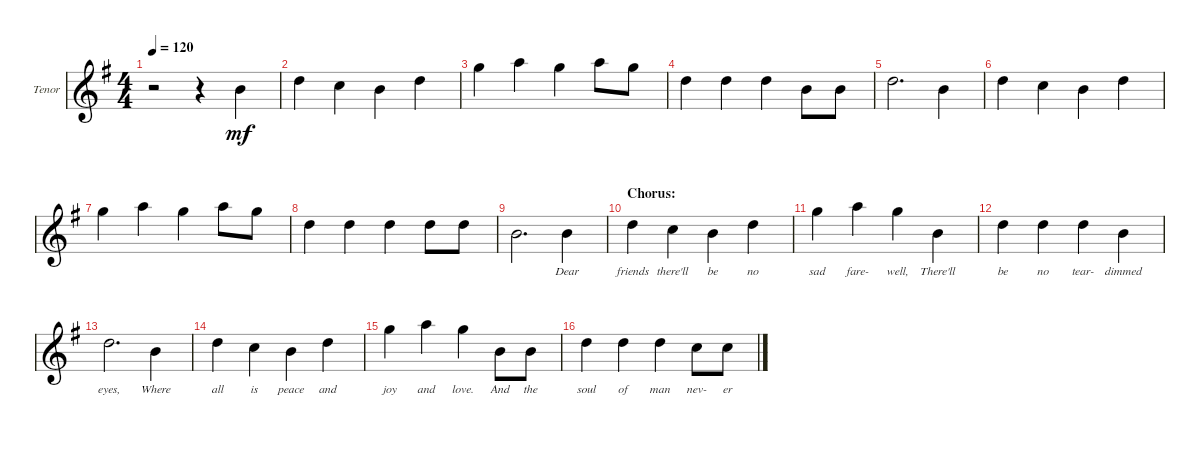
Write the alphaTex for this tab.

\defaultSystemsLayout 4
\bracketExtendMode groupsimilarinstruments
\firstSystemTrackNameOrientation horizontal
\otherSystemsTrackNameOrientation horizontal
\track ("Tenor" "Tenor") {instrument acousticguitarsteel}
\staff {score}
\tuning (E4 B3 G3 D3 A2 E2)
\ts (4 4)
\scale
0.223315
\tempo 120
\accidentals auto
\clef g2
\ottava regular
\simile none
\scale
0.513944
\ks g
r.2{dy mf instrument acousticguitarsteel} r.4 0.2.4{lyrics (0 "") lyrics (1 "") lyrics (2 "") lyrics (3 "") lyrics (4 "")} |
\scale
0.262052
\scale
0.243028 3.2.4{lyrics (0 "") lyrics (1 "") lyrics (2 "") lyrics (3 "") lyrics (4 "")} 1.2.4{lyrics (0 "") lyrics (1 "") lyrics (2 "") lyrics (3 "") lyrics (4 "")} 0.2.4{lyrics (0 "") lyrics (1 "") lyrics (2 "") lyrics (3 "") lyrics (4 "")} 3.2.4{lyrics (0 "") lyrics (1 "") lyrics (2 "") lyrics (3 "") lyrics (4 "")} |
\scale
0.327631
\scale
0.243028 3.1.4{lyrics (0 "") lyrics (1 "") lyrics (2 "") lyrics (3 "") lyrics (4 "")} 5.1.4{lyrics (0 "") lyrics (1 "") lyrics (2 "") lyrics (3 "") lyrics (4 "")} 3.1.4{lyrics (0 "") lyrics (1 "") lyrics (2 "") lyrics (3 "") lyrics (4 "")} 5.1.8{lyrics (0 "") lyrics (1 "") lyrics (2 "") lyrics (3 "") lyrics (4 "")} 3.1.8{lyrics (0 "") lyrics (1 "") lyrics (2 "") lyrics (3 "") lyrics (4 "")} |
\scale
0.187423
\scale
0.333333 3.2.4{lyrics (0 "") lyrics (1 "") lyrics (2 "") lyrics (3 "") lyrics (4 "")} 3.2.4{lyrics (0 "") lyrics (1 "") lyrics (2 "") lyrics (3 "") lyrics (4 "")} 3.2.4{lyrics (0 "") lyrics (1 "") lyrics (2 "") lyrics (3 "") lyrics (4 "")} 0.2.8{lyrics (0 "") lyrics (1 "") lyrics (2 "") lyrics (3 "") lyrics (4 "")} 0.2.8{lyrics (0 "") lyrics (1 "") lyrics (2 "") lyrics (3 "") lyrics (4 "")} |
\scale
0.333333 3.2.2{d lyrics (0 "") lyrics (1 "") lyrics (2 "") lyrics (3 "") lyrics (4 "")} 0.2.4{lyrics (0 "") lyrics (1 "") lyrics (2 "") lyrics (3 "") lyrics (4 "")} |
\scale
0.333333 3.2.4{lyrics (0 "") lyrics (1 "") lyrics (2 "") lyrics (3 "") lyrics (4 "")} 1.2.4{lyrics (0 "") lyrics (1 "") lyrics (2 "") lyrics (3 "") lyrics (4 "")} 0.2.4{lyrics (0 "") lyrics (1 "") lyrics (2 "") lyrics (3 "") lyrics (4 "")} 3.2.4{lyrics (0 "") lyrics (1 "") lyrics (2 "") lyrics (3 "") lyrics (4 "")} |
\scale
0.333333 3.1.4{lyrics (0 "") lyrics (1 "") lyrics (2 "") lyrics (3 "") lyrics (4 "")} 5.1.4{lyrics (0 "") lyrics (1 "") lyrics (2 "") lyrics (3 "") lyrics (4 "")} 3.1.4{lyrics (0 "") lyrics (1 "") lyrics (2 "") lyrics (3 "") lyrics (4 "")} 5.1.8{lyrics (0 "") lyrics (1 "") lyrics (2 "") lyrics (3 "") lyrics (4 "")} 3.1.8{lyrics (0 "") lyrics (1 "") lyrics (2 "") lyrics (3 "") lyrics (4 "")} |
\scale
0.333333 3.2.4{lyrics (0 "") lyrics (1 "") lyrics (2 "") lyrics (3 "") lyrics (4 "")} 3.2.4{lyrics (0 "") lyrics (1 "") lyrics (2 "") lyrics (3 "") lyrics (4 "")} 3.2.4{lyrics (0 "") lyrics (1 "") lyrics (2 "") lyrics (3 "") lyrics (4 "")} 3.2.8{lyrics (0 "") lyrics (1 "") lyrics (2 "") lyrics (3 "") lyrics (4 "")} 3.2.8{lyrics (0 "") lyrics (1 "") lyrics (2 "") lyrics (3 "") lyrics (4 "")} |
\scale
0.333333 0.2.2{d lyrics (0 "") lyrics (1 "") lyrics (2 "") lyrics (3 "") lyrics (4 "")} 0.2.4{lyrics (0 "Dear") lyrics (1 "") lyrics (2 "") lyrics (3 "") lyrics (4 "")} |
\section ("" "Chorus:")
\scale
0.333333 3.2.4{lyrics (0 "friends") lyrics (1 "") lyrics (2 "") lyrics (3 "") lyrics (4 "")} 1.2.4{lyrics (0 "there'll") lyrics (1 "") lyrics (2 "") lyrics (3 "") lyrics (4 "")} 0.2.4{lyrics (0 "be") lyrics (1 "") lyrics (2 "") lyrics (3 "") lyrics (4 "")} 3.2.4{lyrics (0 "no") lyrics (1 "") lyrics (2 "") lyrics (3 "") lyrics (4 "")} |
\scale
0.333333 3.1.4{lyrics (0 "sad") lyrics (1 "") lyrics (2 "") lyrics (3 "") lyrics (4 "")} 5.1.4{lyrics (0 "fare-") lyrics (1 "") lyrics (2 "") lyrics (3 "") lyrics (4 "")} 3.1.4{lyrics (0 "well,") lyrics (1 "") lyrics (2 "") lyrics (3 "") lyrics (4 "")} 0.2.4{lyrics (0 "There'll") lyrics (1 "") lyrics (2 "") lyrics (3 "") lyrics (4 "")} |
\scale
0.333333 7.3.4{lyrics (0 "be") lyrics (1 "") lyrics (2 "") lyrics (3 "") lyrics (4 "")} 7.3.4{lyrics (0 "no") lyrics (1 "") lyrics (2 "") lyrics (3 "") lyrics (4 "")} 7.3.4{lyrics (0 "tear-") lyrics (1 "") lyrics (2 "") lyrics (3 "") lyrics (4 "")} 4.3.4{lyrics (0 "dimmed") lyrics (1 "") lyrics (2 "") lyrics (3 "") lyrics (4 "")} |
\scale
0.333333 7.3.2{d lyrics (0 "eyes,") lyrics (1 "") lyrics (2 "") lyrics (3 "") lyrics (4 "")} 0.2.4{lyrics (0 "Where") lyrics (1 "") lyrics (2 "") lyrics (3 "") lyrics (4 "")} |
\scale
0.333333 3.2.4{lyrics (0 "all") lyrics (1 "") lyrics (2 "") lyrics (3 "") lyrics (4 "")} 1.2.4{lyrics (0 "is") lyrics (1 "") lyrics (2 "") lyrics (3 "") lyrics (4 "")} 0.2.4{lyrics (0 "peace") lyrics (1 "") lyrics (2 "") lyrics (3 "") lyrics (4 "")} 3.2.4{lyrics (0 "and") lyrics (1 "") lyrics (2 "") lyrics (3 "") lyrics (4 "")} |
\scale
0.333333 8.2.4{lyrics (0 "joy") lyrics (1 "") lyrics (2 "") lyrics (3 "") lyrics (4 "")} 10.2.4{lyrics (0 "and") lyrics (1 "") lyrics (2 "") lyrics (3 "") lyrics (4 "")} 8.2.4{lyrics (0 "love.") lyrics (1 "") lyrics (2 "") lyrics (3 "") lyrics (4 "")} 0.2.8{lyrics (0 "And") lyrics (1 "") lyrics (2 "") lyrics (3 "") lyrics (4 "")} 0.2.8{lyrics (0 "the") lyrics (1 "") lyrics (2 "") lyrics (3 "") lyrics (4 "")} |
3.2.4{lyrics (0 "soul") lyrics (1 "") lyrics (2 "") lyrics (3 "") lyrics (4 "")} 3.2.4{lyrics (0 "of") lyrics (1 "") lyrics (2 "") lyrics (3 "") lyrics (4 "")} 3.2.4{lyrics (0 "man") lyrics (1 "") lyrics (2 "") lyrics (3 "") lyrics (4 "")} 1.2.8{lyrics (0 "nev-") lyrics (1 "") lyrics (2 "") lyrics (3 "") lyrics (4 "")} 1.2.8{lyrics (0 "er") lyrics (1 "") lyrics (2 "") lyrics (3 "") lyrics (4 "")}
